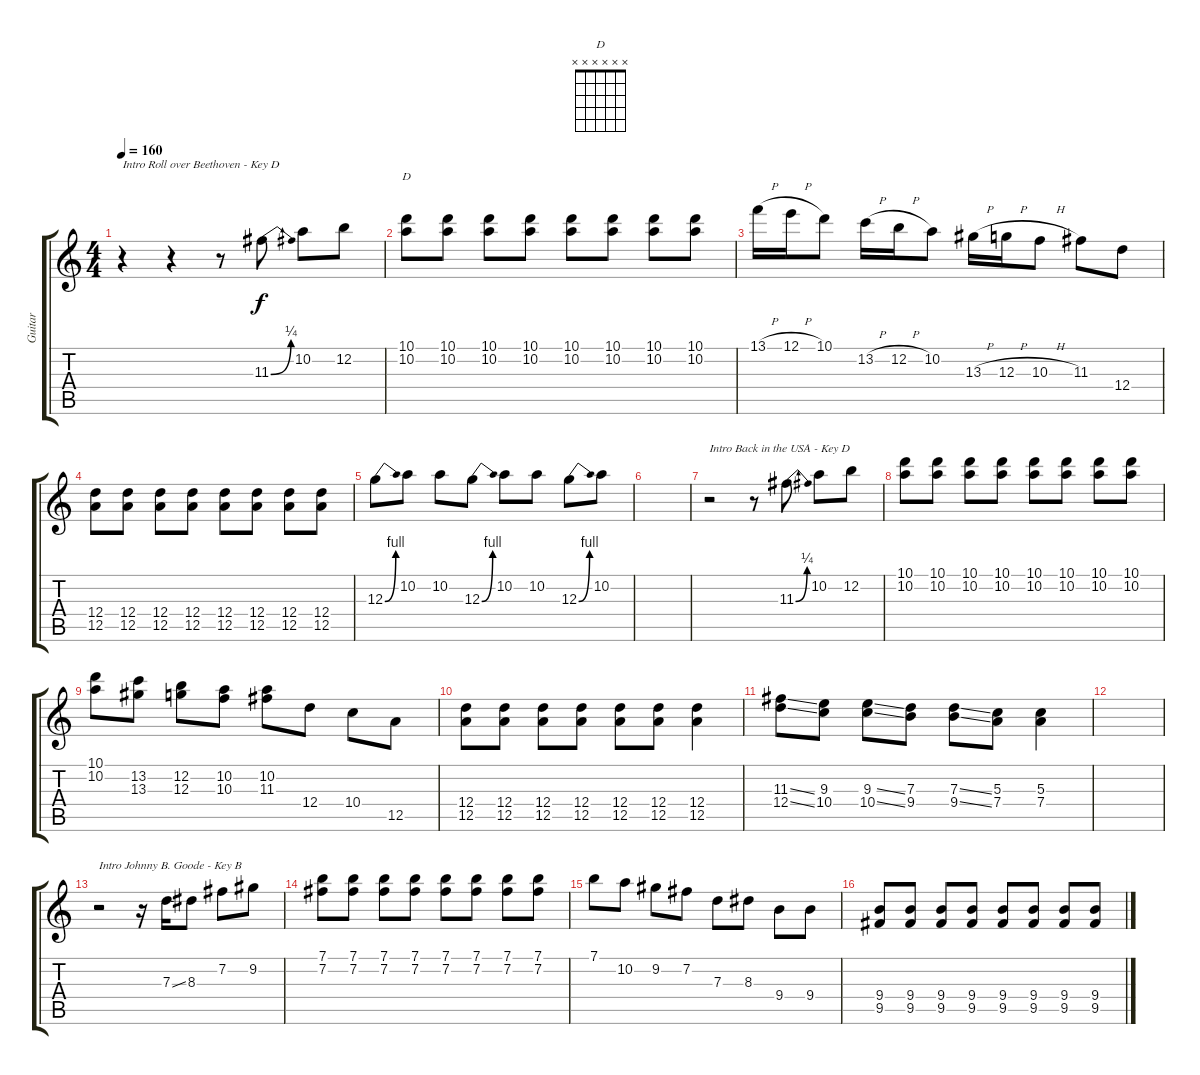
\track ("Guitar" "Guitar") {instrument electricguitarjazz}
\staff {score tabs}
\tuning (E4 B3 G3 D3 A2 E2) {hide}
\chord ("D" x x x x x x)
\ts (4 4)
\tempo 160
\clef g2
\ks c
r.4{txt "Intro Roll over Beethoven - Key D" dy f instrument electricguitarjazz} r.4 r.8 11.3{be (bend 0 0 60 1)}.8 10.2.8 12.2.8 |
(10.1 10.2).8{ch "D"} (10.1 10.2).8 (10.1 10.2).8 (10.1 10.2).8 (10.1 10.2).8 (10.1 10.2).8 (10.1 10.2).8 (10.1 10.2).8 |
13.1{h}.16 12.1{h}.16 10.1.8 13.2{h}.16 12.2{h}.16 10.2.8 13.3{h}.16 12.3{h}.16 10.3{h}.8 11.3.8 12.4.8 |
(12.4 12.5).8 (12.4 12.5).8 (12.4 12.5).8 (12.4 12.5).8 (12.4 12.5).8 (12.4 12.5).8 (12.4 12.5).8 (12.4 12.5).8 |
12.3{be (bend 0 0 60 4)}.8 10.2.8 10.2.8 12.3{be (bend 0 0 60 4)}.8 10.2.8 10.2.8 12.3{be (bend 0 0 60 4)}.8 10.2.8 |
|
r.2{txt "Intro Back in the USA - Key D"} r.8 11.3{be (bend 0 0 60 1)}.8 10.2.8 12.2.8 |
(10.1 10.2).8 (10.1 10.2).8 (10.1 10.2).8 (10.1 10.2).8 (10.1 10.2).8 (10.1 10.2).8 (10.1 10.2).8 (10.1 10.2).8 |
(10.1 10.2).8 (13.2 13.3).8 (12.2 12.3).8 (10.2 10.3).8 (10.2 11.3).8 12.4.8 10.4.8 12.5.8 |
(12.4 12.5).8 (12.4 12.5).8 (12.4 12.5).8 (12.4 12.5).8 (12.4 12.5).8 (12.4 12.5).8 (12.4 12.5).4 |
(11.3{ss} 12.4{ss}).8 (9.3 10.4).8 (9.3{ss} 10.4{ss}).8 (7.3 9.4).8 (7.3{ss} 9.4{ss}).8 (5.3 7.4).8 (5.3 7.4).4 |
|
r.2{txt "Intro Johnny B. Goode - Key B"} r.16 7.3{ss}.16 8.3.8 7.2.8 9.2.8 |
(7.1 7.2).8 (7.1 7.2).8 (7.1 7.2).8 (7.1 7.2).8 (7.1 7.2).8 (7.1 7.2).8 (7.1 7.2).8 (7.1 7.2).8 |
7.1.8 10.2.8 9.2.8 7.2.8 7.3.8 8.3.8 9.4.8 9.4.8 |
(9.4 9.5).8 (9.4 9.5).8 (9.4 9.5).8 (9.4 9.5).8 (9.4 9.5).8 (9.4 9.5).8 (9.4 9.5).8 (9.4 9.5).8
